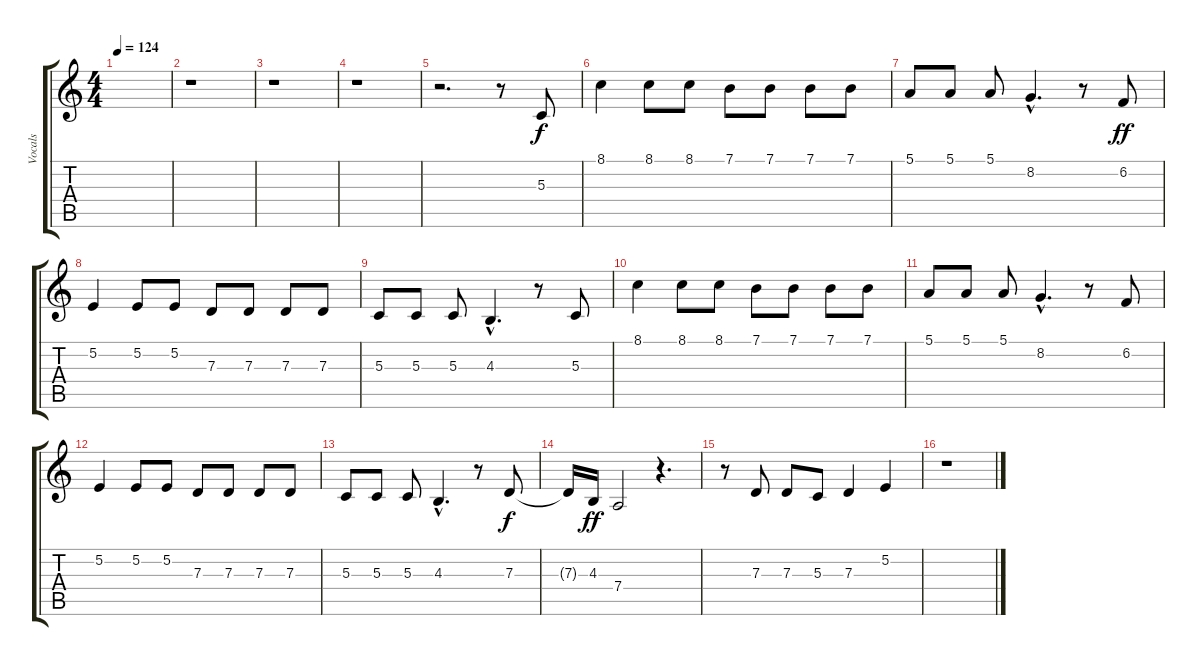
\track ("Vocals" "Vocals") {instrument oboe}
\staff {score tabs}
\tuning (E4 B3 G3 D3 A2 E2) {hide}
\ts (4 4)
\tempo 124
\clef g2
\ks c
|
r.1 |
r.1 |
r.1 |
r.2{d} r.8 5.3.8 |
8.1.4 8.1.8 8.1.8 7.1.8 7.1.8 7.1.8 7.1.8 |
5.1.8 5.1.8 5.1.8 8.2{hac}.4{d dy f} r.8 6.2.8{dy ff} |
5.2.4 5.2.8 5.2.8 7.3.8 7.3.8 7.3.8 7.3.8 |
5.3.8 5.3.8 5.3.8 4.3{hac}.4{d} r.8 5.3.8 |
8.1.4 8.1.8 8.1.8 7.1.8 7.1.8 7.1.8 7.1.8 |
5.1.8 5.1.8 5.1.8 8.2{hac}.4{d} r.8 6.2.8 |
5.2.4 5.2.8 5.2.8 7.3.8 7.3.8 7.3.8 7.3.8 |
5.3.8 5.3.8 5.3.8 4.3{hac}.4{d} r.8 7.3.8{dy f} |
7.3{t}.16 4.3.16{dy ff} 7.4.2 r.4{d} |
r.8 7.3.8 7.3.8 5.3.8 7.3.4 5.2.4 |
r.1
